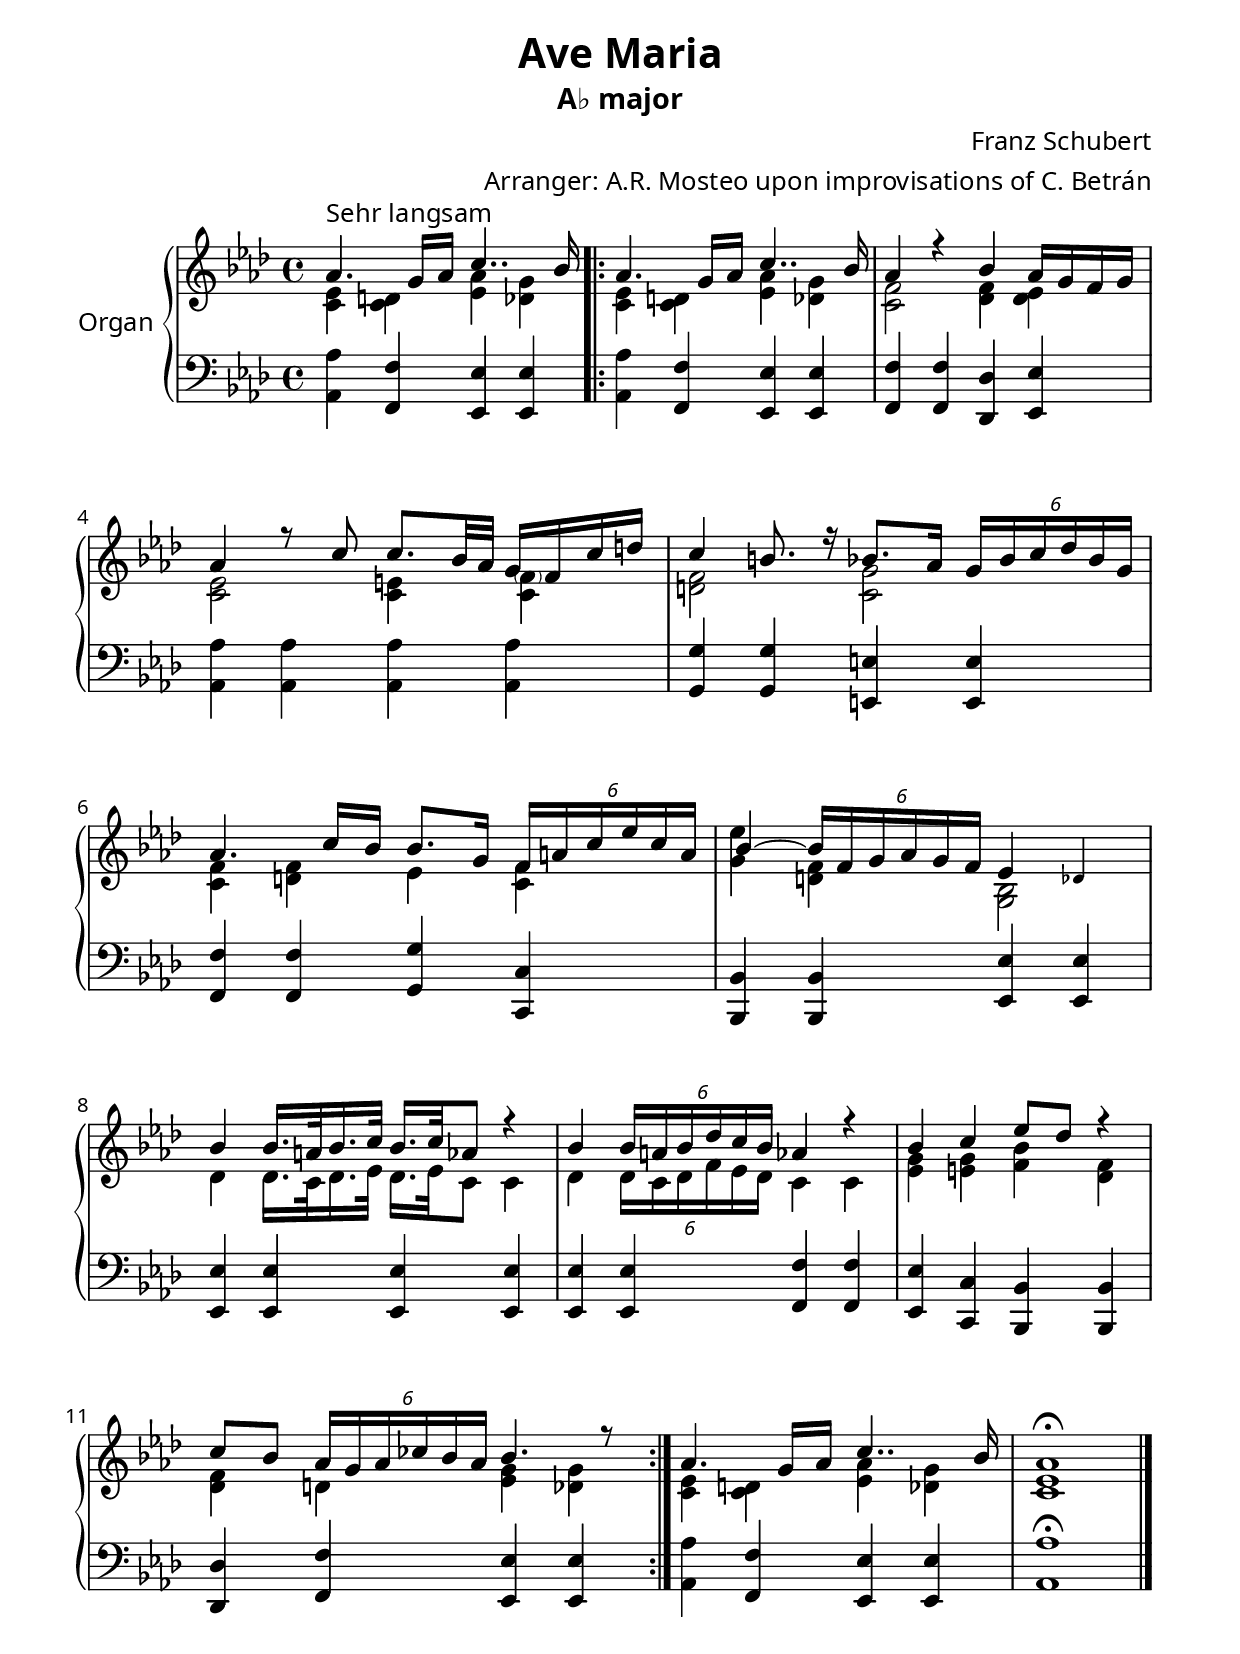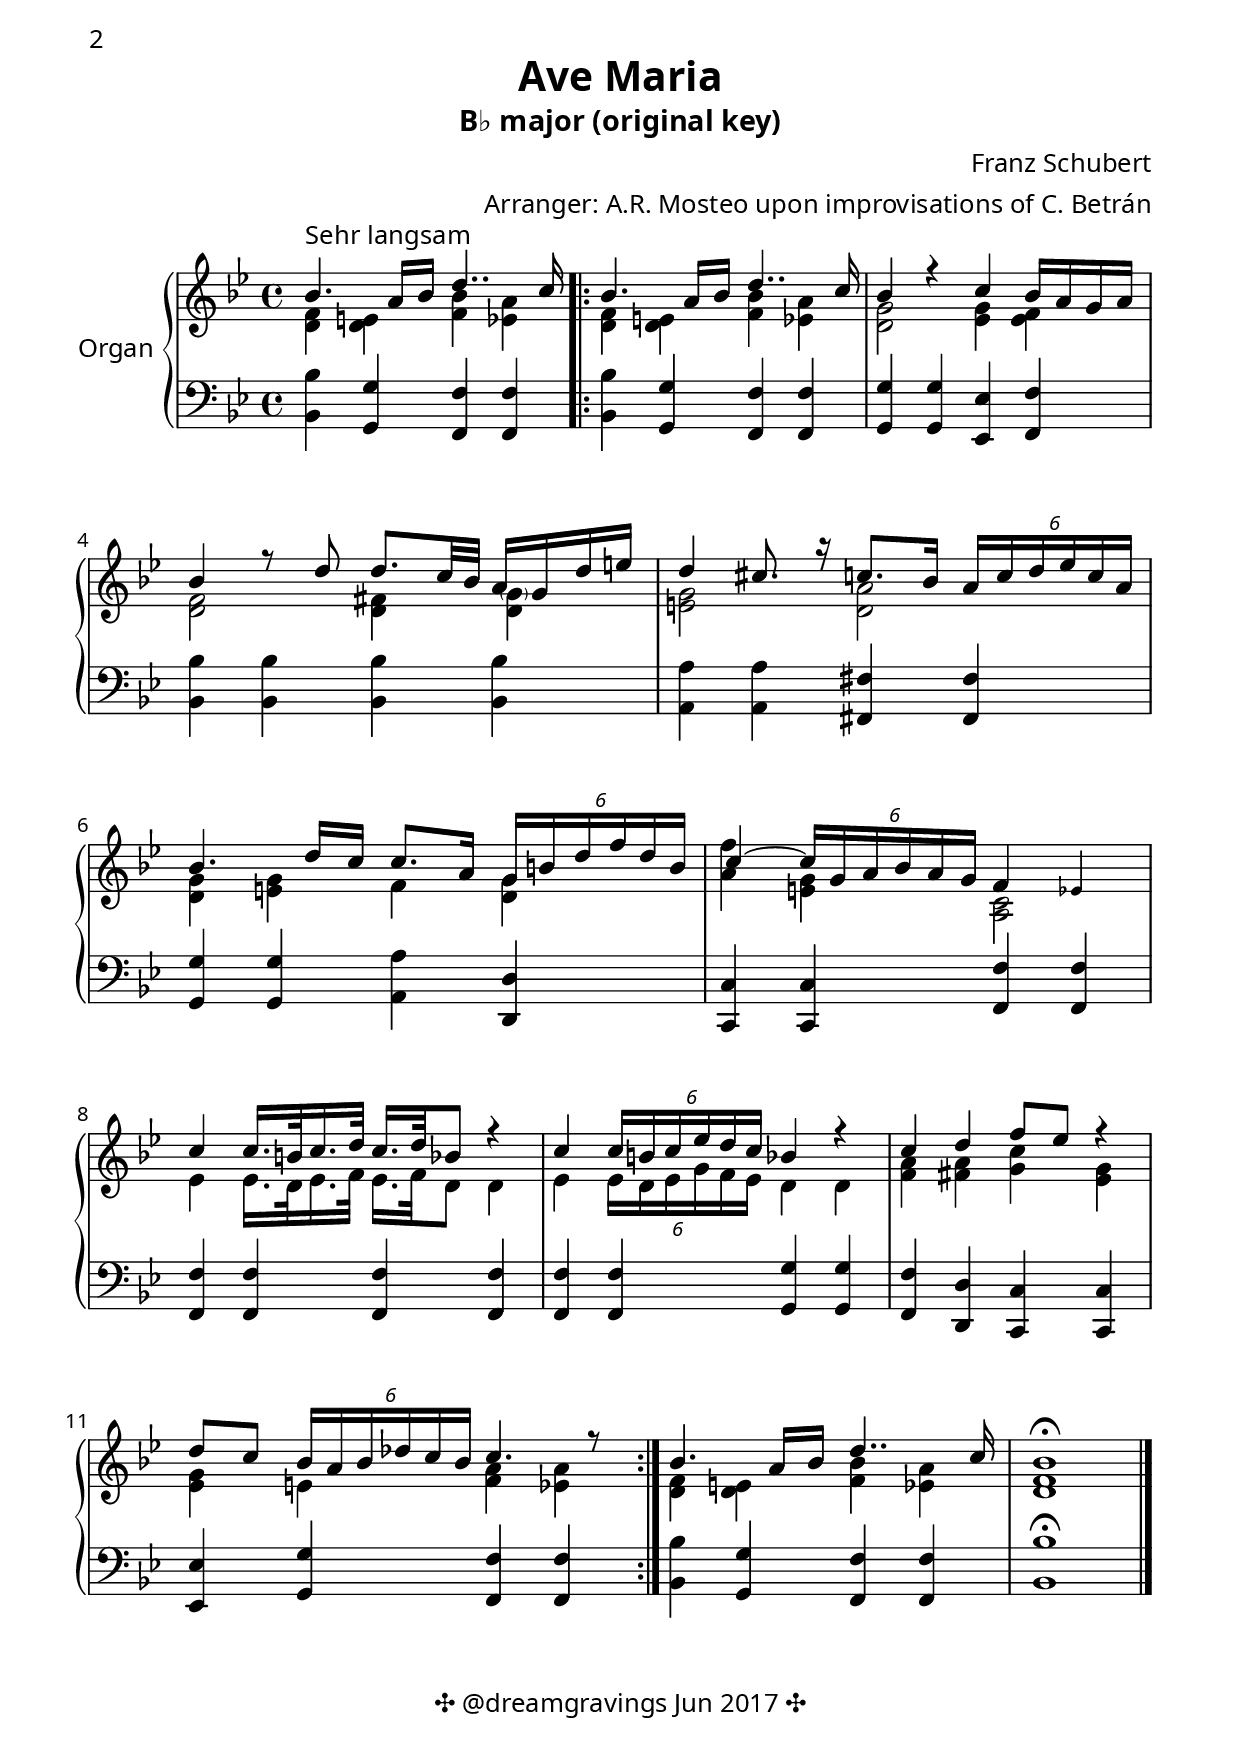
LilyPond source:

\version "2.18.2"

%\include "merge-rests-morley.ily"

#(set-default-paper-size "a4")
#(set-global-staff-size 22.45)
% See http://lilypond.org/doc/v2.19/Documentation/notation/setting-the-staff-size
% feta11		11.22	3.9	pocket scores
% feta13		12.60	4.4	
% feta14		14.14	5.0	
% feta16		15.87	5.6	
% feta18		17.82	6.3	song books
% feta20		20	7.0	standard parts
% feta23		22.45	7.9	
% feta26		25.2	8.9

global = {
  \time 4/4
  \key bes \major
  \compressFullBarRests
  \set PianoStaff.connectArpeggios = ##t
  \set Score.markFormatter = #format-mark-box-letters
}

\header {
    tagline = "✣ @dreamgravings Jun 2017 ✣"
}

arranger="Arranger: A.R. Mosteo upon improvisations of C. Betrán"

%%%%%%%%%%%%%%%%%%%%%%% MUSIC %%%%%%%%%%%%%%%%%%%%%%%%%%%

rhvI=\relative c'' {  
  % Intro
  bes4.^"Sehr langsam" a16 bes d4.. c16 |
  % Singer
  \repeat volta 2 {
    bes4. a16 bes d4.. c16 |
    bes4 r c bes16 a g a |
    bes4 r8 d d8. c32 bes a16 g d' e d4 cis8. r16 c8. bes16 \tuplet 6/4 { a c d es c a }
    bes4. d16 c c8. a16 \tuplet 6/4 { g b d f d b } c4~ \tuplet 6/4 { c16 g a bes a16 g }
    f4 \teeny es \normalsize c'4 c16. b32 c16. d32 c16. d32 bes8 r4 |
    c4 \tuplet 6/4 { c16 b c es d c } bes4 r |
    c4 d4 f8 es r4 |
    d8 c \tuplet 6/4 { bes16 a bes des c bes } c4. r8
  }
  
  bes4. a16 bes d4.. c16 | <d, f bes>1\fermata \bar"|." 
}

rhvII=\relative c' {
  <d f>4 <d e> <f bes> <es a>
  
  <d f>4 <d e> <f bes> <es a>
  <d g>2 <es g>4 <es f>
  <d f>2 <d fis>4 <d \parenthesize g>4
  <e g>2 <d a'>2
  <d g>4 <e g> f4 <d g>
  <a' f'> <e g> 
  <a, c>2
  es'4 es16. d32 es16. f32 es16. f32 d8 d4
  es4 \tuplet 6/4 { es16 d es g f es } d4 d
  <f a>4 <fis a> <g c> <es g>
  <es g>4 e <f a> <es a>
  
  <d f>4 <d e> <f bes> <es a>
}

lh=\relative c {
  <bes bes'>4 <g g'> <f f'> q
  
  <bes bes'>4 <g g'> <f f'> q
  <g g'> q <es es'> <f f'>
  <bes bes'> q q q
  <a a'> q <fis fis'> q
  <g g'> q <a a'> <d, d'>
  <c c'> q <f f'> q q q q q 
  q q <g g'> q
  <f f'> <d d'> <c c'> q
  <es es'> <g g'> <f f'> q
  
  <bes bes'>4 <g g'> <f f'> q | <bes bes'>1\fermata
}

%%%%%%%%%%%%%%%%%%%%%%% SCORE %%%%%%%%%%%%%%%%%%%%%%%%%%%

\bookpart {

\header {
  title = "Ave Maria"
  subtitle="A♭ major"
  composer = "Franz Schubert"
  arranger = \arranger
}

  \score
  {       
    \transpose bes aes {
    <<        
      % \set Score.tempoHideNote = ##t
      \new PianoStaff <<        
        \set PianoStaff.instrumentName = #"Organ"
        % UPPER HAND
        \new Staff = "rh" {                 
          \set Staff.midiInstrument = #"church organ"
          \global        
          \clef "treble"
          <<
            \new Voice { \voiceOne \rhvI  }
            \new Voice { \voiceTwo \rhvII }
          >>
        }      
        % LOWER HAND
        \new Staff = "lh" { 
          \set Staff.midiInstrument = #"church organ"
          \global
          \clef "bass"
          \lh
        }
      >>
    >>
    }
    
    \midi {}
    
    \layout {
      % Hide empty staves as needed
      \context { \RemoveEmptyStaffContext }
      
      %{
      \context {
        \Score
        \override SpacingSpanner
                  #'common-shortest-duration = #(ly:make-moment 1 8)
      }
      %} % TYPICAL, MORE COMMON NOTE, FOR BASE SPACING. THE LARGER THE WHITER
      % See also \newSpacingSection
      
      % Even first one, if desired
      %\context { \Score \override VerticalAxisGroup #'remove-first = ##t }
    }
  }

}

\bookpart {
  
  \header {
  title = "Ave Maria"
  subtitle="B♭ major (original key)"
  composer = "Franz Schubert"
  arranger = \arranger
}

\score
{     
  
  <<        
    % \set Score.tempoHideNote = ##t
    \new PianoStaff <<        
      \set PianoStaff.instrumentName = #"Organ"
      % UPPER HAND
      \new Staff = "rh" {                 
        \set Staff.midiInstrument = #"church organ"
        \global        
        \clef "treble"
        <<
          \new Voice { \voiceOne \rhvI  }
          \new Voice { \voiceTwo \rhvII }
        >>
      }      
      % LOWER HAND
      \new Staff = "lh" { 
        \set Staff.midiInstrument = #"church organ"
        \global
        \clef "bass"
        \lh
      }
    >>
  >>  
  
  \layout {
    % Hide empty staves as needed
    \context { \RemoveEmptyStaffContext }
    
    %{
    \context {
      \Score
      \override SpacingSpanner
                #'common-shortest-duration = #(ly:make-moment 1 8)
    }
    %} % TYPICAL, MORE COMMON NOTE, FOR BASE SPACING. THE LARGER THE WHITER
    % See also \newSpacingSection
    
    % Even first one, if desired
    %\context { \Score \override VerticalAxisGroup #'remove-first = ##t }
  }
}

}
 
\paper {
  % Nicer fonts
  #(define fonts
    (make-pango-font-tree "Baskerville"
                          "Nimbus Sans"
                          "Luxi Mono"
                          (/ staff-height pt 20))) % Font scaling
  
  %evenHeaderMarkup=\markup  \fill-line { \fromproperty #'page:page-number-string \htitle \hcomposer }
  %oddHeaderMarkup= \markup  \fill-line { \on-the-fly #not-first-page \hcomposer \on-the-fly #not-first-page \htitle \on-the-fly #not-first-page \fromproperty #'page:page-number-string }
  
  ragged-last-bottom = ##f
  
  %system-system-spacing = 
    %#'((basic-distance . 20) (minimum-distance . 0) (padding . 5))
  %top-system-spacing = 
    %#'((basic-distance . 8) (minimum-distance . 0) (padding . 0))
  last-bottom-spacing = 
    #'((basic-distance . 12) (minimum-distance . 0) (padding . 0))
  
  left-margin  = 15\mm
  right-margin = 15\mm
  %system-separator-markup = \slashSeparator
  %annotate-spacing = ##t % Show all vertical spacings

  % Space from headers to 1st system
  markup-system-spacing #'minimum-distance = 20\mm
}